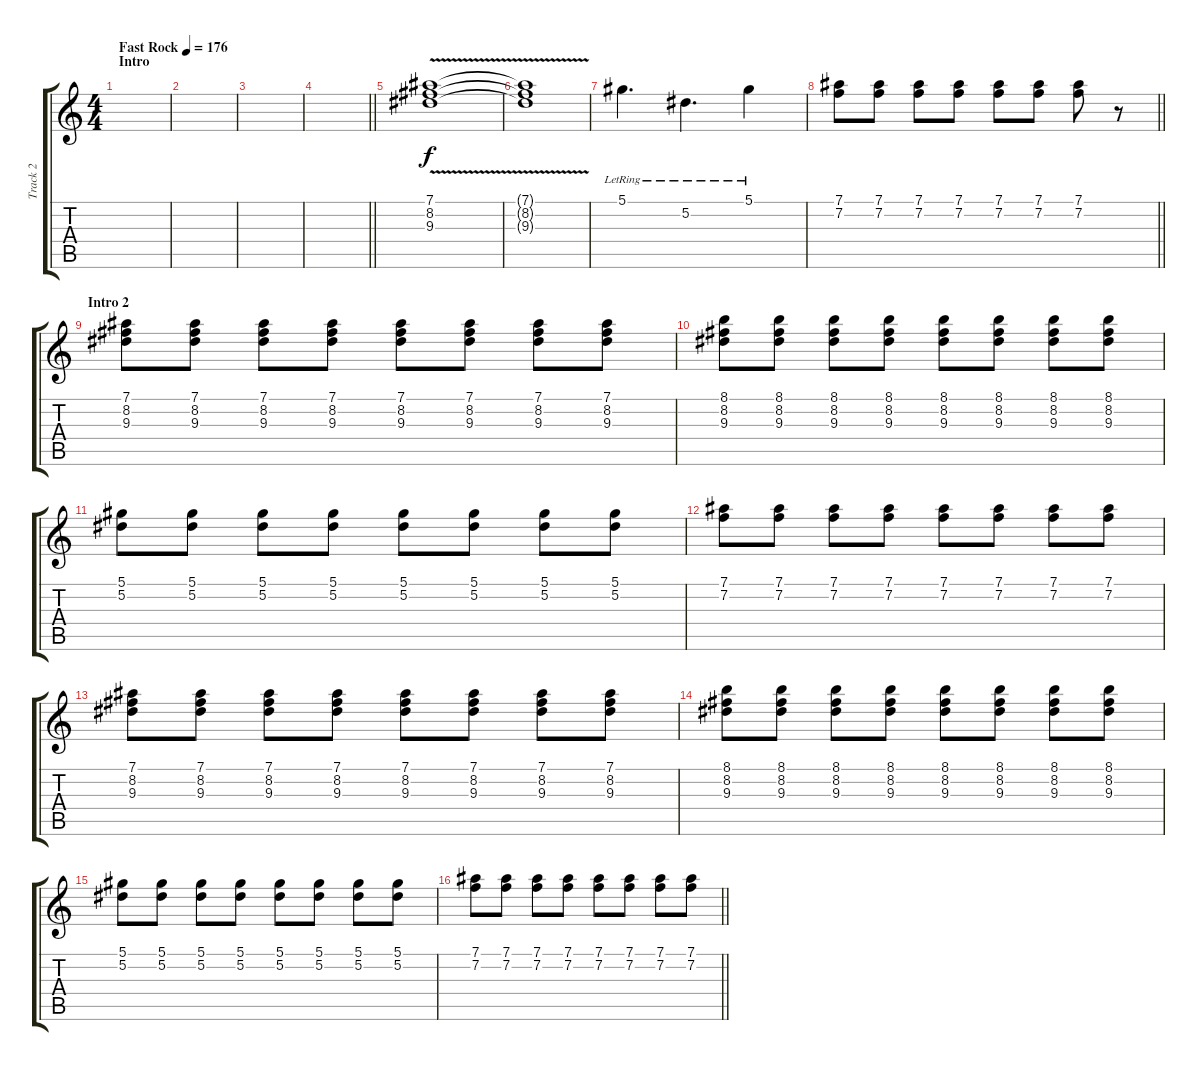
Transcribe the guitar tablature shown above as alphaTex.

\track ("Track 2" "Track 2") {instrument distortionguitar}
\staff {score tabs}
\tuning (Eb4 Bb3 Gb3 Db3 Ab2 Eb2) {hide}
\ts (4 4)
\section ("" "Intro")
\tempo (176 "Fast Rock")
\clef g2
\ks c
|
|
|
\barLineRight lightlight
|
(7.1{v} 8.2{v} 9.3{v}).1 |
(7.1{t} 8.2{t} 9.3{t}).1 |
5.1{lr}.4{d} 5.2{lr}.4{d} 5.1{lr}.4 |
\barLineRight lightlight
(7.1 7.2).8 (7.1 7.2).8 (7.1 7.2).8 (7.1 7.2).8 (7.1 7.2).8 (7.1 7.2).8 (7.1 7.2).8 r.8 |
\section ("" "Intro 2")
(7.1 8.2 9.3).8 (7.1 8.2 9.3).8 (7.1 8.2 9.3).8 (7.1 8.2 9.3).8 (7.1 8.2 9.3).8 (7.1 8.2 9.3).8 (7.1 8.2 9.3).8 (7.1 8.2 9.3).8 |
(8.1 8.2 9.3).8 (8.1 8.2 9.3).8 (8.1 8.2 9.3).8 (8.1 8.2 9.3).8 (8.1 8.2 9.3).8 (8.1 8.2 9.3).8 (8.1 8.2 9.3).8 (8.1 8.2 9.3).8 |
(5.1 5.2).8 (5.1 5.2).8 (5.1 5.2).8 (5.1 5.2).8 (5.1 5.2).8 (5.1 5.2).8 (5.1 5.2).8 (5.1 5.2).8 |
(7.1 7.2).8 (7.1 7.2).8 (7.1 7.2).8 (7.1 7.2).8 (7.1 7.2).8 (7.1 7.2).8 (7.1 7.2).8 (7.1 7.2).8 |
(7.1 8.2 9.3).8 (7.1 8.2 9.3).8 (7.1 8.2 9.3).8 (7.1 8.2 9.3).8 (7.1 8.2 9.3).8 (7.1 8.2 9.3).8 (7.1 8.2 9.3).8 (7.1 8.2 9.3).8 |
(8.1 8.2 9.3).8 (8.1 8.2 9.3).8 (8.1 8.2 9.3).8 (8.1 8.2 9.3).8 (8.1 8.2 9.3).8 (8.1 8.2 9.3).8 (8.1 8.2 9.3).8 (8.1 8.2 9.3).8 |
(5.1 5.2).8 (5.1 5.2).8 (5.1 5.2).8 (5.1 5.2).8 (5.1 5.2).8 (5.1 5.2).8 (5.1 5.2).8 (5.1 5.2).8 |
\barLineRight lightlight
(7.1 7.2).8 (7.1 7.2).8 (7.1 7.2).8 (7.1 7.2).8 (7.1 7.2).8 (7.1 7.2).8 (7.1 7.2).8 (7.1 7.2).8
